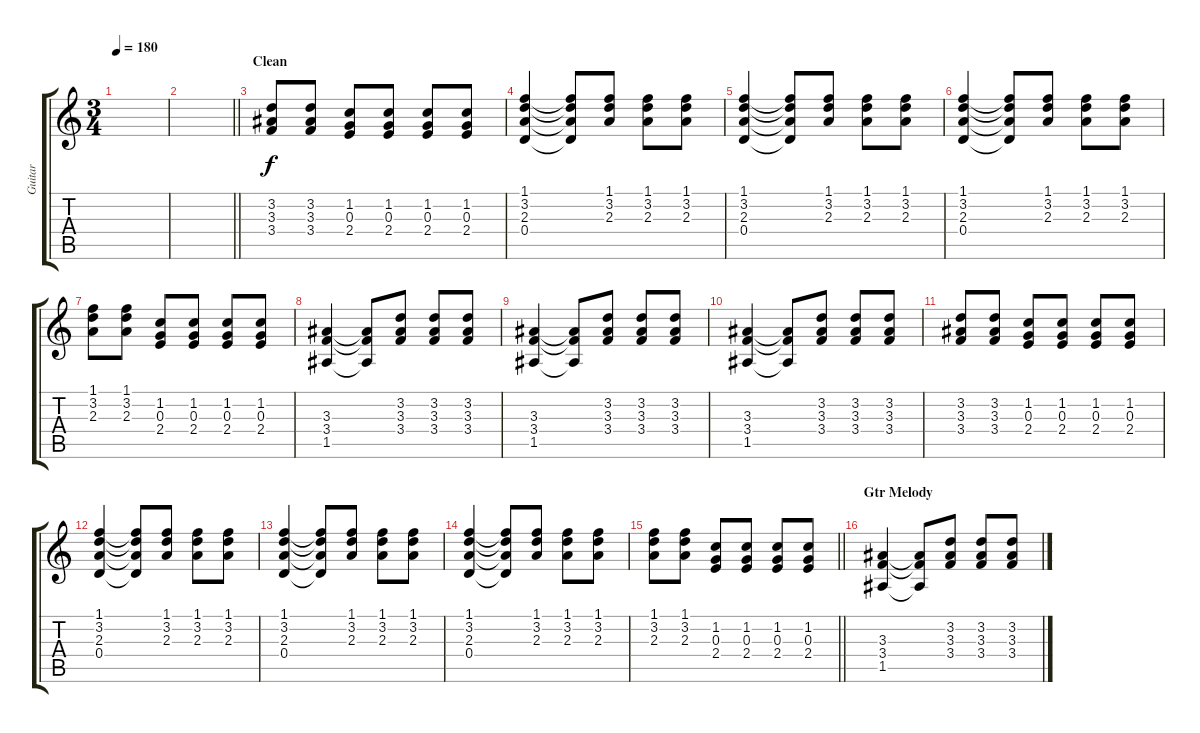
\track ("Guitar" "Guitar") {instrument acousticguitarnylon}
\staff {score tabs}
\tuning (E4 B3 G3 D3 A2 E2) {hide}
\ts (3 4)
\tempo 180
\clef g2
\ks c
|
\barLineRight lightlight
|
\section ("" "Clean")
(3.2 3.3 3.4).8 (3.2 3.3 3.4).8 (1.2 0.3 2.4).8 (1.2 0.3 2.4).8 (1.2 0.3 2.4).8 (1.2 0.3 2.4).8 |
(1.1 3.2 2.3 0.4).4 (1.1{t} 3.2{t} 2.3{t} 0.4{t}).8 (1.1 3.2 2.3).8 (1.1 3.2 2.3).8 (1.1 3.2 2.3).8 |
(1.1 3.2 2.3 0.4).4 (1.1{t} 3.2{t} 2.3{t} 0.4{t}).8 (1.1 3.2 2.3).8 (1.1 3.2 2.3).8 (1.1 3.2 2.3).8 |
(1.1 3.2 2.3 0.4).4 (1.1{t} 3.2{t} 2.3{t} 0.4{t}).8 (1.1 3.2 2.3).8 (1.1 3.2 2.3).8 (1.1 3.2 2.3).8 |
(1.1 3.2 2.3).8 (1.1 3.2 2.3).8 (1.2 0.3 2.4).8 (1.2 0.3 2.4).8 (1.2 0.3 2.4).8 (1.2 0.3 2.4).8 |
(3.3 3.4 1.5).4 (3.3{t} 3.4{t} 1.5{t}).8 (3.2 3.3 3.4).8 (3.2 3.3 3.4).8 (3.2 3.3 3.4).8 |
(3.3 3.4 1.5).4 (3.3{t} 3.4{t} 1.5{t}).8 (3.2 3.3 3.4).8 (3.2 3.3 3.4).8 (3.2 3.3 3.4).8 |
(3.3 3.4 1.5).4 (3.3{t} 3.4{t} 1.5{t}).8 (3.2 3.3 3.4).8 (3.2 3.3 3.4).8 (3.2 3.3 3.4).8 |
(3.2 3.3 3.4).8 (3.2 3.3 3.4).8 (1.2 0.3 2.4).8 (1.2 0.3 2.4).8 (1.2 0.3 2.4).8 (1.2 0.3 2.4).8 |
(1.1 3.2 2.3 0.4).4 (1.1{t} 3.2{t} 2.3{t} 0.4{t}).8 (1.1 3.2 2.3).8 (1.1 3.2 2.3).8 (1.1 3.2 2.3).8 |
(1.1 3.2 2.3 0.4).4 (1.1{t} 3.2{t} 2.3{t} 0.4{t}).8 (1.1 3.2 2.3).8 (1.1 3.2 2.3).8 (1.1 3.2 2.3).8 |
(1.1 3.2 2.3 0.4).4 (1.1{t} 3.2{t} 2.3{t} 0.4{t}).8 (1.1 3.2 2.3).8 (1.1 3.2 2.3).8 (1.1 3.2 2.3).8 |
\barLineRight lightlight
(1.1 3.2 2.3).8 (1.1 3.2 2.3).8 (1.2 0.3 2.4).8 (1.2 0.3 2.4).8 (1.2 0.3 2.4).8 (1.2 0.3 2.4).8 |
\section ("" "Gtr Melody")
(3.3 3.4 1.5).4 (3.3{t} 3.4{t} 1.5{t}).8 (3.2 3.3 3.4).8 (3.2 3.3 3.4).8 (3.2 3.3 3.4).8
